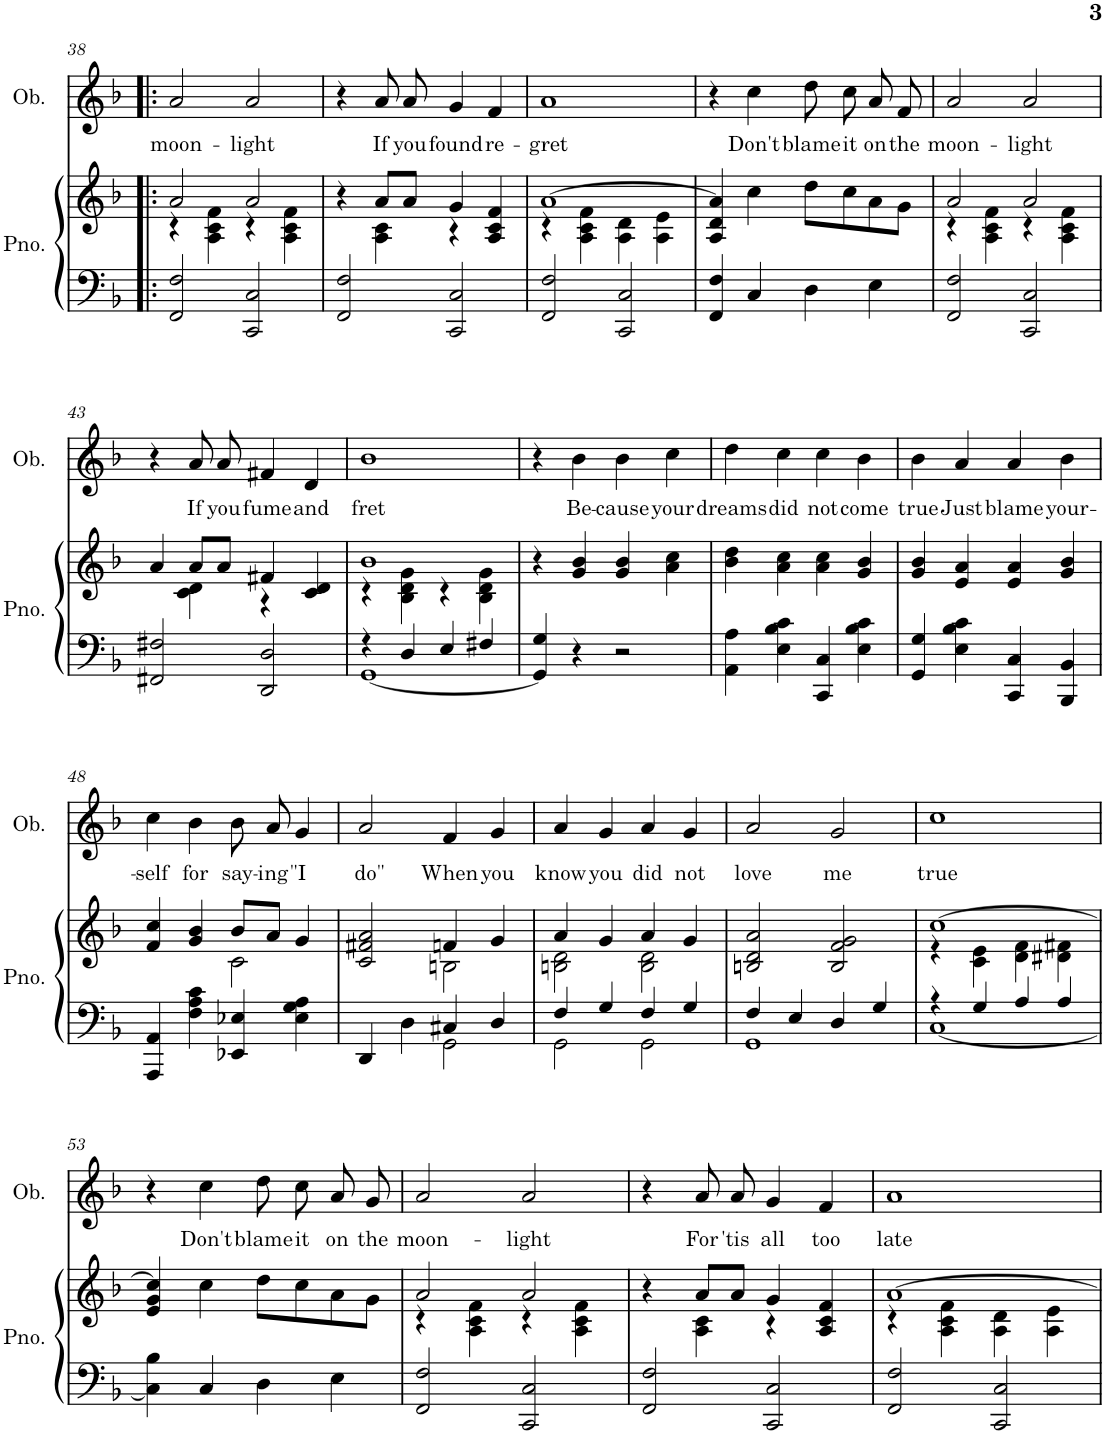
**kern	**kern	**kern	**text
*part2	*part2	*part1	*part1
*staff3	*staff2	*staff1	*staff1
*I"Piano	*	*I"Oboe	*
*I'Pno.	*	*I'Ob.	*
!!LO:PB:g=z
*clefF4	*clefG2	*clefG2	*
*k[b-]	*k[b-]	*k[b-]	*
*M2/2	*M2/2	*M2/2	*
*met(c|)	*met(c|)	*met(c|)	*
=38!|:	=38!|:	=38!|:	=38!|:
*	*^	*	*
!	!	!	!	!LO:LY:b
2FF/ 2F/	2a/	4r	2a/	moon-
.	.	4A\ 4c\ 4f\	.	.
!	!	!	!	!LO:LY:b
2CC/ 2C/	2a/	4r	2a/	-light
.	.	4A\ 4c\ 4f\	.	.
=39	=39	=39	=39	=39
2FF/ 2F/	4r	4ryy	4r	.
!	!	!	!	!LO:LY:b
.	8a/L	4A\ 4c\	8a/L	If
!	!	!	!	!LO:LY:b
.	8a/J	.	8a/J	you
!	!	!	!	!LO:LY:b
2CC/ 2C/	4g/	4r	4g/	found
!	!	!	!	!LO:LY:b
.	4A/ 4c/ 4f/	4ryy	4f/	re-
=40	=40	=40	=40	=40
!	!	!	!	!LO:LY:b
2FF/ 2F/	[1a	4r	1a	-gret
.	.	4A\ 4c\ 4f\	.	.
2CC/ 2C/	.	4A\ 4d\	.	.
.	.	4A\ 4e\	.	.
*	*v	*v	*	*
=41	=41	=41	=41
4FF/ 4F/	4A/ 4d/ 4a/]	4r	.
!	!	!	!LO:LY:b
4C/	4cc\	4cc\	Don't
!	!	!	!LO:LY:b
4D\	8dd\L	8dd/L	blame
!	!	!	!LO:LY:b
.	8cc\	8cc/	it
!	!	!	!LO:LY:b
4E\	8a\	8a/	on
!	!	!	!LO:LY:b
.	8g\J	8f/J	the
=42	=42	=42	=42
*	*^	*	*
!	!	!	!	!LO:LY:b
2FF/ 2F/	2a/	4r	2a/	moon-
.	.	4A\ 4c\ 4f\	.	.
!	!	!	!	!LO:LY:b
2CC/ 2C/	2a/	4r	2a/	-light
.	.	4A\ 4c\ 4f\	.	.
!!LO:LB:g=z
=43	=43	=43	=43	=43
2FF#X/ 2F#X/	4a/	4ryy	4r	.
!	!	!	!	!LO:LY:b
.	8a/L	4c\ 4d\	8a/L	If
!	!	!	!	!LO:LY:b
.	8a/J	.	8a/J	you
!	!	!	!	!LO:LY:b
2DD/ 2D/	4f#X/	4r	4f#X/	fume
!	!	!	!	!LO:LY:b
.	4c/ 4d/	4ryy	4d/	and
=44	=44	=44	=44	=44
*^	*	*	*	*
!	!	!	!	!	!LO:LY:b
4r	[1GG	1b-	4r	1b-	fret
4D/	.	.	4B-\ 4d\ 4g\	.	.
4E/	.	.	4r	.	.
4F#X/	.	.	4B-\ 4d\ 4g\	.	.
*v	*v	*	*	*	*
*	*v	*v	*	*
=45	=45	=45	=45
4GG/] 4G/	4r	4r	.
!	!	!	!LO:LY:b
4r	4g/ 4b-/	4b-\	Be-
!	!	!	!LO:LY:b
2r	4g/ 4b-/	4b-\	-cause
!	!	!	!LO:LY:b
.	4a\ 4cc\	4cc\	your
=46	=46	=46	=46
!	!	!	!LO:LY:b
4AA\ 4A\	4b-\ 4dd\	4dd\	dreams
!	!	!	!LO:LY:b
4E\ 4B-\ 4c\	4a\ 4cc\	4cc\	did
!	!	!	!LO:LY:b
4CC/ 4C/	4a\ 4cc\	4cc\	not
!	!	!	!LO:LY:b
4E\ 4B-\ 4c\	4g/ 4b-/	4b-\	come
=47	=47	=47	=47
!	!	!	!LO:LY:b
4GG/ 4G/	4g/ 4b-/	4b-\	true
!	!	!	!LO:LY:b
4E\ 4B-\ 4c\	4e/ 4a/	4a/	Just
!	!	!	!LO:LY:b
4CC/ 4C/	4e/ 4a/	4a/	blame
!	!	!	!LO:LY:b
4BBB-/ 4BB-/	4g/ 4b-/	4b-\	your-
!!LO:LB:g=z
=48	=48	=48	=48
*	*^	*	*
!	!	!	!	!LO:LY:b
4AAA/ 4AA/	4f/ 4cc/	2ryy	4cc\	-self
!	!	!	!	!LO:LY:b
4F\ 4A\ 4c\	4g/ 4b-/	.	4b-\	for
!	!	!	!	!LO:LY:b
4EE-X/ 4E-X/	8b-/L	2c\	8b-/L	say-
!	!	!	!	!LO:LY:b
.	8a/J	.	8a/J	-ing
!	!	!	!	!LO:LY:b
4E-\ 4G\ 4A\	4g/	.	4g/	"I
=49	=49	=49	=49	=49
*^	*	*	*	*
!	!	!	!	!	!LO:LY:b
4DD/	2ryy	2c/ 2f#X/ 2a/	2ryy	2a/	do"
4D\	.	.	.	.	.
!	!	!	!	!	!LO:LY:b
4C#X/	2GG\	4fn/	2Bn\	4f/	When
!	!	!	!	!	!LO:LY:b
4D/	.	4g/	.	4g/	you
=50	=50	=50	=50	=50	=50
!	!	!	!	!	!LO:LY:b
4F/	2GG\	4a/	2Bn\ 2d\	4a/	know
!	!	!	!	!	!LO:LY:b
4G/	.	4g/	.	4g/	you
!	!	!	!	!	!LO:LY:b
4F/	2GG\	4a/	2B\ 2d\	4a/	did
!	!	!	!	!	!LO:LY:b
4G/	.	4g/	.	4g/	not
*	*	*v	*v	*	*
=51	=51	=51	=51	=51
!	!	!	!	!LO:LY:b
4F/	1GG	2Bn/ 2d/ 2a/	2a/	love
4E/	.	.	.	.
!	!	!	!	!LO:LY:b
4D/	.	2B/ 2f/ 2g/	2g/	me
4G/	.	.	.	.
=52	=52	=52	=52	=52
*	*	*^	*	*
!	!	!	!	!	!LO:LY:b
4r	[1C	[1cc	4r	1cc	true
4G/	.	.	4c\ 4e\	.	.
4A/	.	.	4d\ 4f\	.	.
4A/	.	.	4d#X\ 4f#X\	.	.
*v	*v	*	*	*	*
*	*v	*v	*	*
!!LO:LB:g=z
=53	=53	=53	=53
4C\] 4B-\	4e/ 4g/ 4cc/]	4r	.
!	!	!	!LO:LY:b
4C/	4cc\	4cc\	Don't
!	!	!	!LO:LY:b
4D\	8dd\L	8dd\L	blame
!	!	!	!LO:LY:b
.	8cc\	8cc\	it
!	!	!	!LO:LY:b
4E\	8a\	8a\	on
!	!	!	!LO:LY:b
.	8g\J	8g\J	the
=54	=54	=54	=54
*	*^	*	*
!	!	!	!	!LO:LY:b
2FF/ 2F/	2a/	4r	2a/	moon-
.	.	4A\ 4c\ 4f\	.	.
!	!	!	!	!LO:LY:b
2CC/ 2C/	2a/	4r	2a/	-light
.	.	4A\ 4c\ 4f\	.	.
=55	=55	=55	=55	=55
2FF/ 2F/	4r	4ryy	4r	.
!	!	!	!	!LO:LY:b
.	8a/L	4A\ 4c\	8a/L	For
!	!	!	!	!LO:LY:b
.	8a/J	.	8a/J	'tis
!	!	!	!	!LO:LY:b
2CC/ 2C/	4g/	4r	4g/	all
!	!	!	!	!LO:LY:b
.	4A/ 4c/ 4f/	4ryy	4f/	too
=56	=56	=56	=56	=56
!	!	!	!	!LO:LY:b
2FF/ 2F/	[1a	4r	1a	late
.	.	4A\ 4c\ 4f\	.	.
2CC/ 2C/	.	4A\ 4d\	.	.
.	.	4A\ 4e\	.	.
*	*v	*v	*	*
=	=	=	=
*-	*-	*-	*-
